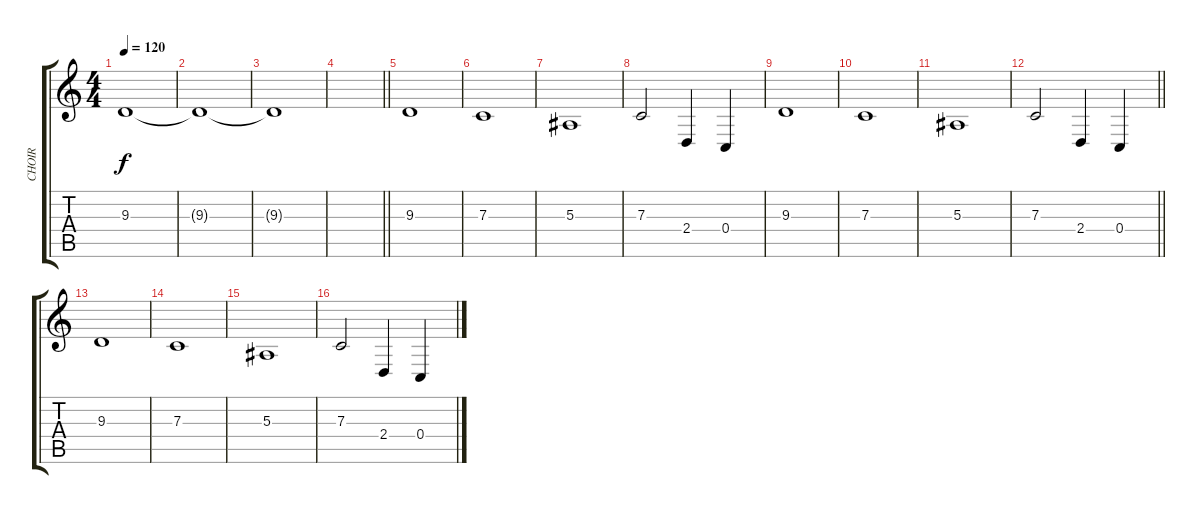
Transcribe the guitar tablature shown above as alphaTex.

\track ("CHOIR" "CHOIR") {instrument choiraahs}
\staff {score tabs}
\tuning (D4 A3 F3 C3 G2 D2) {hide}
\ts (4 4)
\tempo 120
\clef g2
\ks c
9.3{t}.1{dy f} |
9.3{t}.1 |
9.3{t}.1 |
\barLineRight lightlight
|
9.3.1 |
7.3.1 |
5.3.1 |
7.3.2 2.4.4 0.4.4 |
9.3.1 |
7.3.1 |
5.3.1 |
\barLineRight lightlight
7.3.2 2.4.4 0.4.4 |
9.3.1 |
7.3.1 |
5.3.1 |
7.3.2 2.4.4 0.4.4
